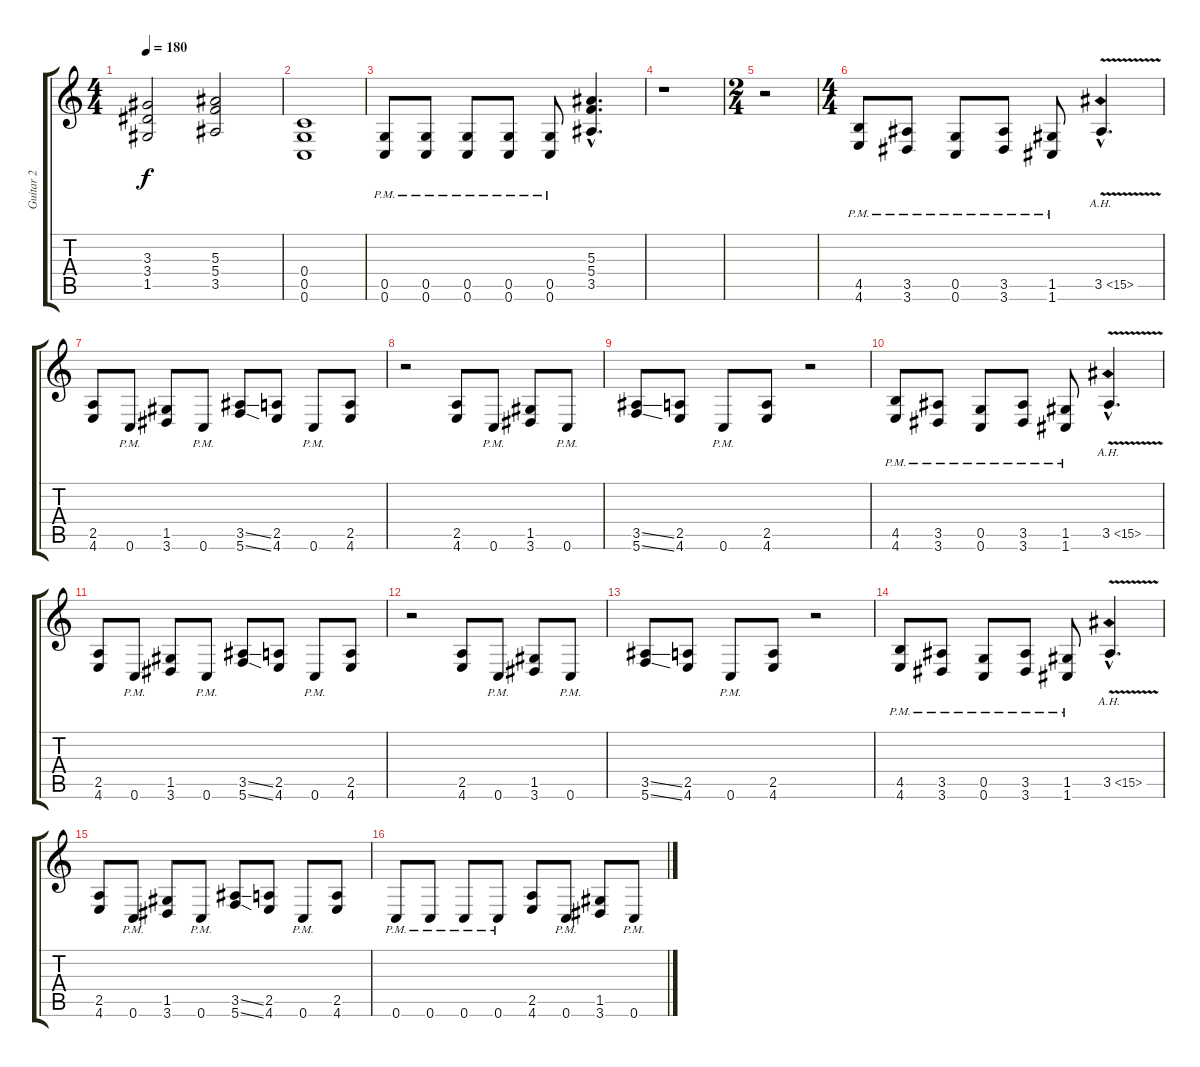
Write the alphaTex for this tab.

\track ("Guitar 2" "Guitar 2") {instrument distortionguitar}
\staff {score tabs}
\tuning (D4 A3 F3 C3 G2 C2) {hide}
\ts (4 4)
\tempo 180
\clef g2
\ks c
(3.3 3.4 1.5).2{dy f} (5.3 5.4 3.5).2 |
(0.4 0.5 0.6).1 |
(0.5{pm} 0.6{pm}).8 (0.5{pm} 0.6{pm}).8 (0.5{pm} 0.6{pm}).8 (0.5{pm} 0.6{pm}).8 (0.5{pm} 0.6{pm}).8 (5.3{hac} 5.4{hac} 3.5{hac}).4{d} |
r.1 |
\ts (2 4)
r.2 |
\ts (4 4)
(4.5{pm} 4.6{pm}).8 (3.5{pm} 3.6{pm}).8 (0.5{pm} 0.6{pm}).8 (3.5{pm} 3.6{pm}).8 (1.5{pm} 1.6{pm}).8 3.5{ah 12 v hac}.4{d} |
(2.5 4.6).8 0.6{pm}.8 (1.5 3.6).8 0.6{pm}.8 (3.5{ss} 5.6{ss}).8 (2.5 4.6).8 0.6{pm}.8 (2.5 4.6).8 |
r.2 (2.5 4.6).8 0.6{pm}.8 (1.5 3.6).8 0.6{pm}.8 |
(3.5{ss} 5.6{ss}).8 (2.5 4.6).8 0.6{pm}.8 (2.5 4.6).8 r.2 |
(4.5{pm} 4.6{pm}).8 (3.5{pm} 3.6{pm}).8 (0.5{pm} 0.6{pm}).8 (3.5{pm} 3.6{pm}).8 (1.5{pm} 1.6{pm}).8 3.5{ah 12 v hac}.4{d} |
(2.5 4.6).8 0.6{pm}.8 (1.5 3.6).8 0.6{pm}.8 (3.5{ss} 5.6{ss}).8 (2.5 4.6).8 0.6{pm}.8 (2.5 4.6).8 |
r.2 (2.5 4.6).8 0.6{pm}.8 (1.5 3.6).8 0.6{pm}.8 |
(3.5{ss} 5.6{ss}).8 (2.5 4.6).8 0.6{pm}.8 (2.5 4.6).8 r.2 |
(4.5{pm} 4.6{pm}).8 (3.5{pm} 3.6{pm}).8 (0.5{pm} 0.6{pm}).8 (3.5{pm} 3.6{pm}).8 (1.5{pm} 1.6{pm}).8 3.5{ah 12 v hac}.4{d} |
(2.5 4.6).8 0.6{pm}.8 (1.5 3.6).8 0.6{pm}.8 (3.5{ss} 5.6{ss}).8 (2.5 4.6).8 0.6{pm}.8 (2.5 4.6).8 |
0.6{pm}.8 0.6{pm}.8 0.6{pm}.8 0.6{pm}.8 (2.5 4.6).8 0.6{pm}.8 (1.5 3.6).8 0.6{pm}.8
